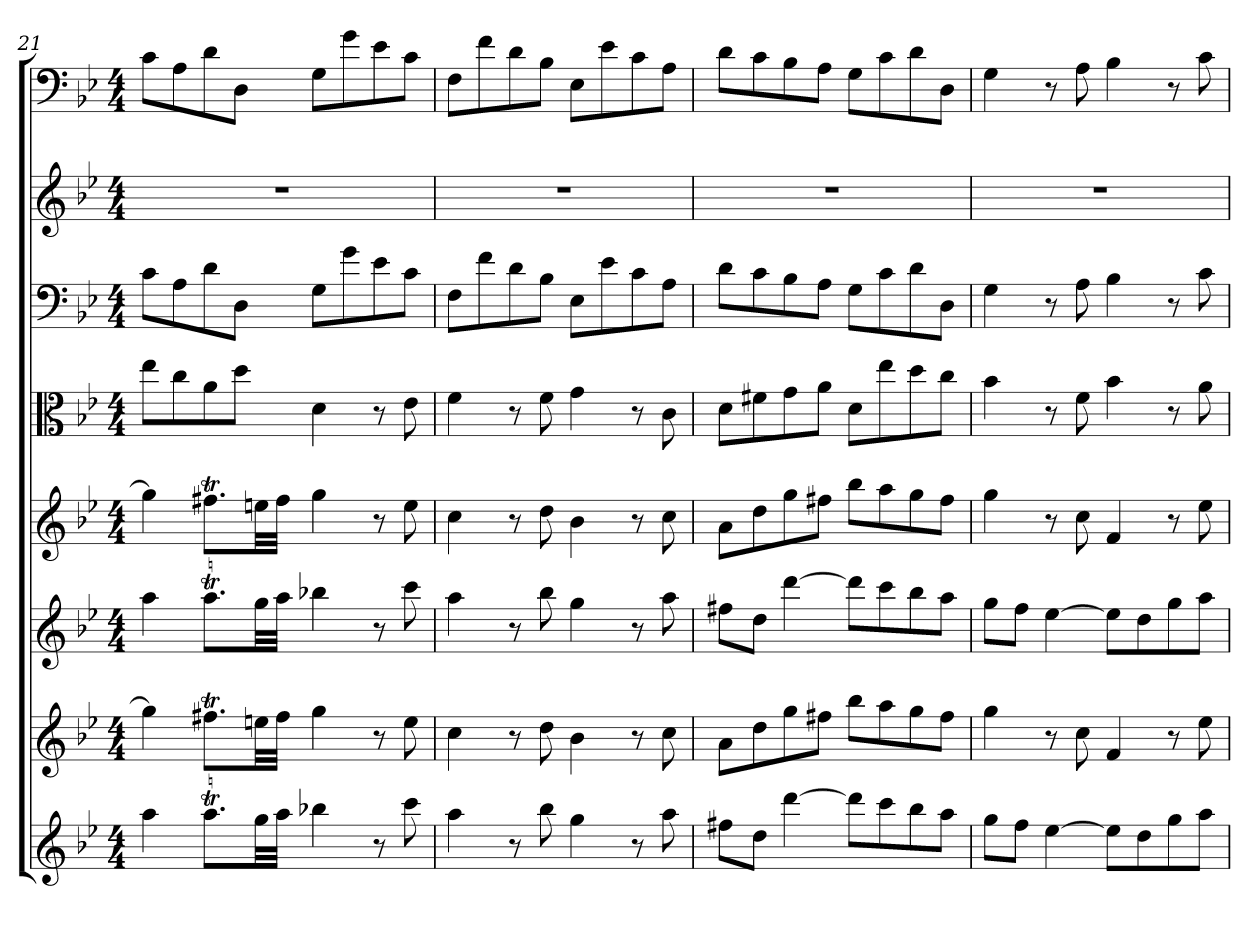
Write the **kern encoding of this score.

**kern	**kern	**kern	**kern	**kern	**kern	**kern	**kern
*part8	*part7	*part6	*part5	*part4	*part3	*part2	*part1
*staff8	*staff7	*staff6	*staff5	*staff4	*staff3	*staff2	*staff1
*clefG2	*clefG2	*clefG2	*clefG2	*clefC3	*clefF4	*clefG2	*clefF4
*k[b-e-]	*k[b-e-]	*k[b-e-]	*k[b-e-]	*k[b-e-]	*k[b-e-]	*k[b-e-]	*k[b-e-]
*g:	*g:	*g:	*g:	*g:	*g:	*g:	*g:
*M4/4	*M4/4	*M4/4	*M4/4	*M4/4	*M4/4	*M4/4	*M4/4
=21	=21	=21	=21	=21	=21	=21	=21
4aa\	4gg\]	4aa\	4gg\]	8ee-\L	8c\L	1r	8c\L
.	.	.	.	8cc\	8A\	.	8A\
8.aaT\L	8.ff#Xt\L	8.aaT\L	8.ff#Xt\L	8a\	8d\	.	8d\
.	.	.	.	8dd\J	8D\J	.	8D\J
32gg\LL	32een\LL	32gg\LL	32een\LL	.	.	.	.
32aa\JJJ	32ff#\JJJ	32aa\JJJ	32ff#\JJJ	.	.	.	.
4bb-X\	4gg\	4bb-X\	4gg\	4d\	8G\L	.	8G\L
.	.	.	.	.	8g\	.	8g\
8r	8r	8r	8r	8r	8e-\	.	8e-\
8ccc\	8ee\	8ccc\	8ee\	8e-\	8c\J	.	8c\J
=22	=22	=22	=22	=22	=22	=22	=22
4aa\	4cc\	4aa\	4cc\	4f\	8F\L	1r	8F\L
.	.	.	.	.	8f\	.	8f\
8r	8r	8r	8r	8r	8d\	.	8d\
8bb-\	8dd\	8bb-\	8dd\	8f\	8B-\J	.	8B-\J
4gg\	4b-\	4gg\	4b-\	4g\	8E-\L	.	8E-\L
.	.	.	.	.	8e-\	.	8e-\
8r	8r	8r	8r	8r	8c\	.	8c\
8aa\	8cc\	8aa\	8cc\	8c\	8A\J	.	8A\J
=23	=23	=23	=23	=23	=23	=23	=23
8ff#X\L	8a\L	8ff#X\L	8a\L	8d\L	8d\L	1r	8d\L
8dd\J	8dd\	8dd\J	8dd\	8f#X\	8c\	.	8c\
[4ddd\	8gg\	[4ddd\	8gg\	8g\	8B-\	.	8B-\
.	8ff#X\J	.	8ff#X\J	8a\J	8A\J	.	8A\J
8ddd\L]	8bb-\L	8ddd\L]	8bb-\L	8d\L	8G\L	.	8G\L
8ccc\	8aa\	8ccc\	8aa\	8ee-\	8c\	.	8c\
8bb-\	8gg\	8bb-\	8gg\	8dd\	8d\	.	8d\
8aa\J	8ff#\J	8aa\J	8ff#\J	8cc\J	8D\J	.	8D\J
=24	=24	=24	=24	=24	=24	=24	=24
8gg\L	4gg\	8gg\L	4gg\	4b-\	4G\	1r	4G\
8ff\J	.	8ff\J	.	.	.	.	.
[4ee-\	8r	[4ee-\	8r	8r	8r	.	8r
.	8cc\	.	8cc\	8f\	8A\	.	8A\
8ee-\L]	4f/	8ee-\L]	4f/	4b-\	4B-\	.	4B-\
8dd\	.	8dd\	.	.	.	.	.
8gg\	8r	8gg\	8r	8r	8r	.	8r
8aa\J	8ee-\	8aa\J	8ee-\	8a\	8c\	.	8c\
=	=	=	=	=	=	=	=
*-	*-	*-	*-	*-	*-	*-	*-
